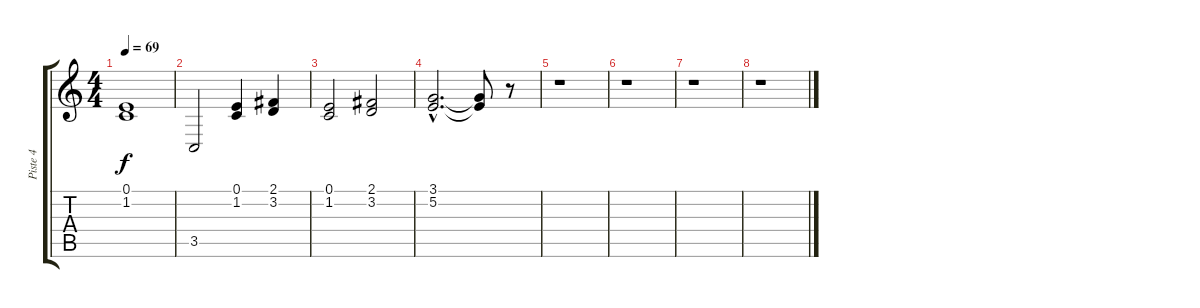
\track ("Piste 4" "Piste 4") {instrument pad8sweep}
\staff {score tabs}
\tuning (E4 B3 G3 D3 A2 E2) {hide}
\ts (4 4)
\tempo 69
\clef g2
\ks c
(0.1 1.2).1{dy f} |
3.5.2 (0.1 1.2).4 (2.1 3.2).4 |
(0.1 1.2).2 (2.1 3.2).2 |
(3.1{hac} 5.2{hac}).2{d} (3.1{t} 5.2{t}).8 r.8 |
r.1 |
r.1 |
r.1 |
r.1
